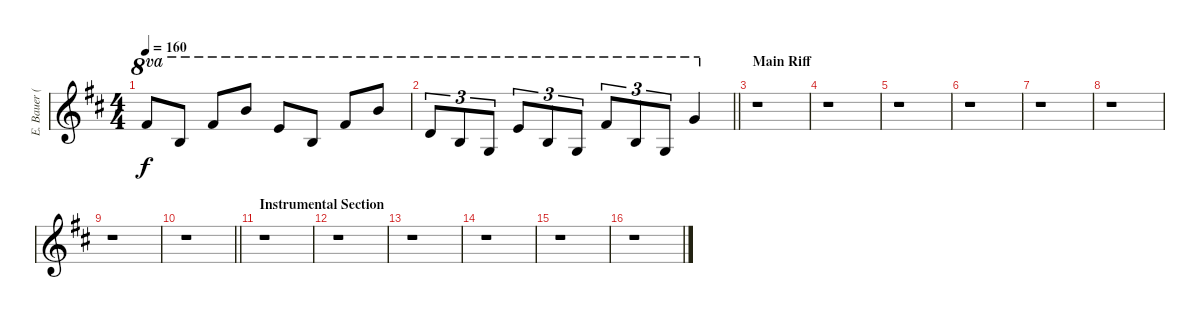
\track ("E. Bauer (Keyboard)" "E. Bauer (") {instrument acousticgrandpiano}
\staff {score}
\tuning (E4 B3 G3 D3 A2 E2) {hide}
\ts (4 4)
\tempo 160
\clef g2
\ks bminor
14.1.8{ot 8va dy f} 7.1.8{ot 8va} 14.1.8{ot 8va} 19.1.8{ot 8va} 12.1.8{ot 8va} 7.1.8{ot 8va} 14.1.8{ot 8va} 19.1.8{ot 8va} |
\barLineRight lightlight
10.1.8{tu (3 2) ot 8va} 7.1.8{tu (3 2) ot 8va} 3.1.8{tu (3 2) ot 8va} 12.1.8{tu (3 2) ot 8va} 7.1.8{tu (3 2) ot 8va} 3.1.8{tu (3 2) ot 8va} 14.1.8{tu (3 2) ot 8va} 7.1.8{tu (3 2) ot 8va} 3.1.8{tu (3 2) ot 8va} 15.1.4{ot 8va} |
\section ("" "Main Riff")
r.1 |
r.1 |
r.1 |
r.1 |
r.1 |
r.1 |
r.1 |
\barLineRight lightlight
r.1 |
\section ("" "Instrumental Section")
r.1 |
r.1 |
r.1 |
r.1 |
r.1 |
r.1
